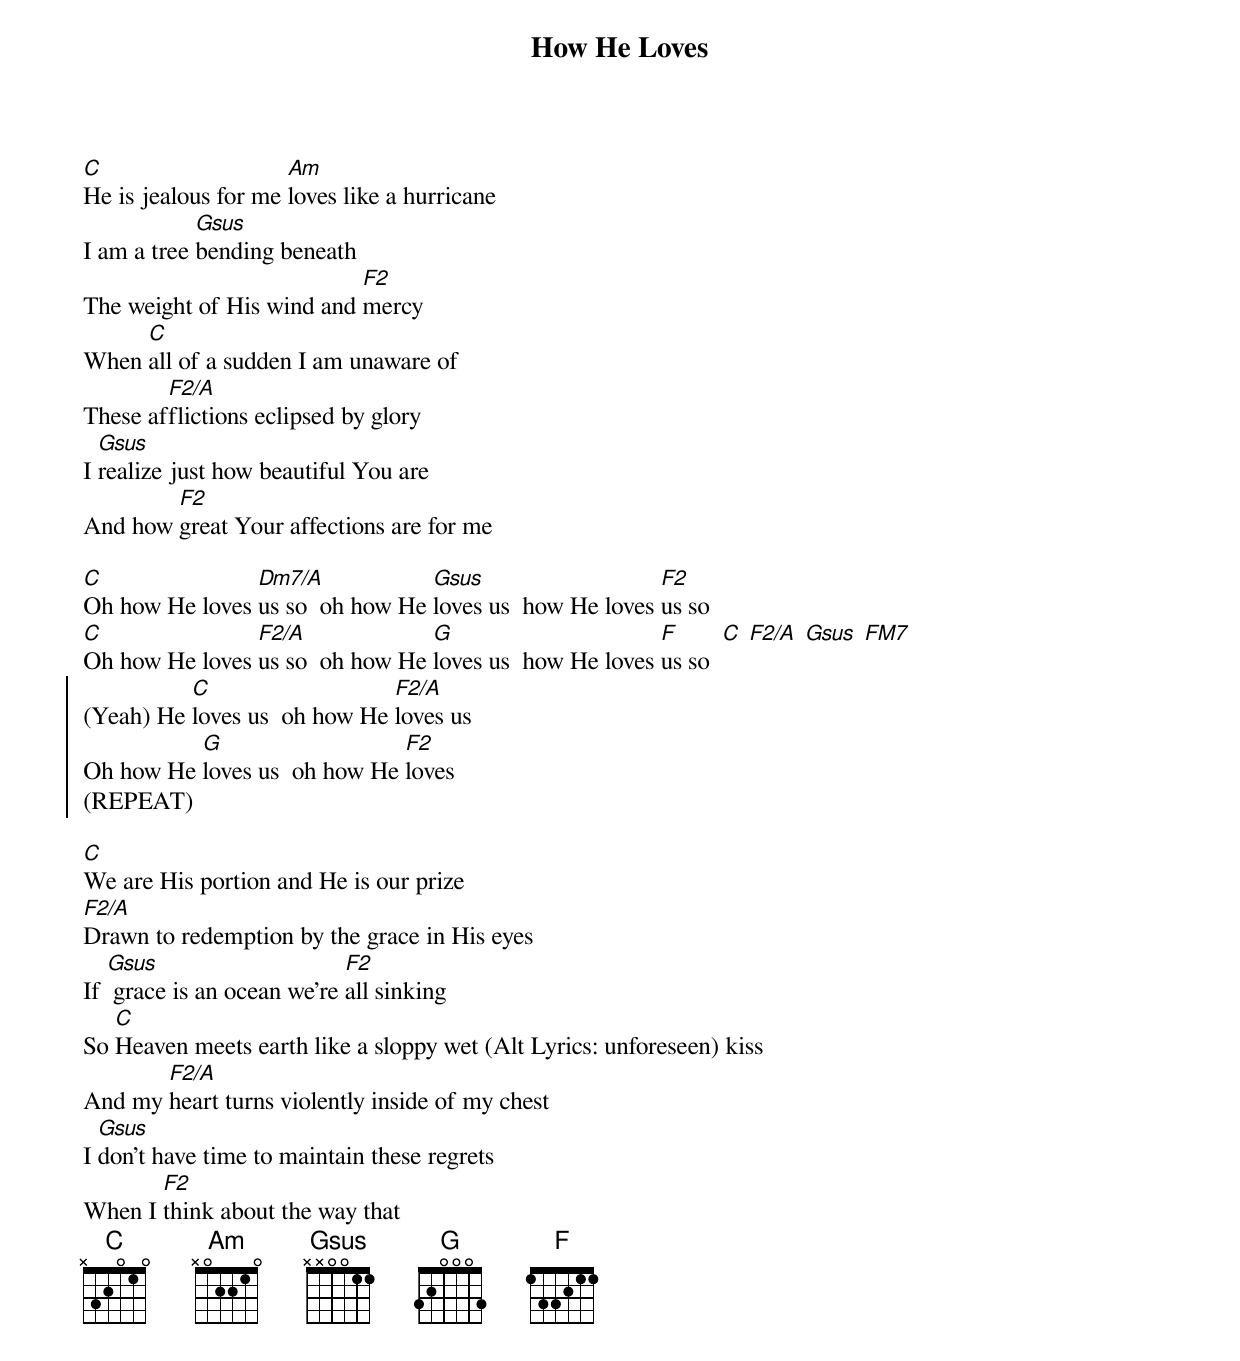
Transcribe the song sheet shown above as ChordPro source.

{title: How He Loves}
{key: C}
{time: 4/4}
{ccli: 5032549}
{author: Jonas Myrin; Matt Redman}
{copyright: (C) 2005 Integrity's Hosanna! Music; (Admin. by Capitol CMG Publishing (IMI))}

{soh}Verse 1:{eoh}
[C]He is jealous for me [Am]loves like a hurricane
I am a tree [Gsus]bending beneath
The weight of His wind and [F2]mercy
When [C]all of a sudden I am unaware of
These af[F2/A]flictions eclipsed by glory
I [Gsus]realize just how beautiful You are
And how [F2]great Your affections are for me

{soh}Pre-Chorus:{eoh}
[C]Oh how He loves [Dm7/A]us so  oh how He [Gsus]loves us  how He loves [F2]us so
[C]Oh how He loves [F2/A]us so  oh how He [G]loves us  how He loves [F]us so  [C] [F2/A] [Gsus] [FM7]
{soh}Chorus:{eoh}
{start_of_chorus}
(Yeah) He [C]loves us  oh how He [F2/A]loves us
Oh how He [G]loves us  oh how He [F2]loves
(REPEAT)
{end_of_chorus}

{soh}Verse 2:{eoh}
[C]We are His portion and He is our prize
[F2/A]Drawn to redemption by the grace in His eyes
If [Gsus] grace is an ocean we're [F2]all sinking
So [C]Heaven meets earth like a sloppy wet (Alt Lyrics: unforeseen) kiss
And my [F2/A]heart turns violently inside of my chest
I [Gsus]don't have time to maintain these regrets
When I [F2]think about the way that
